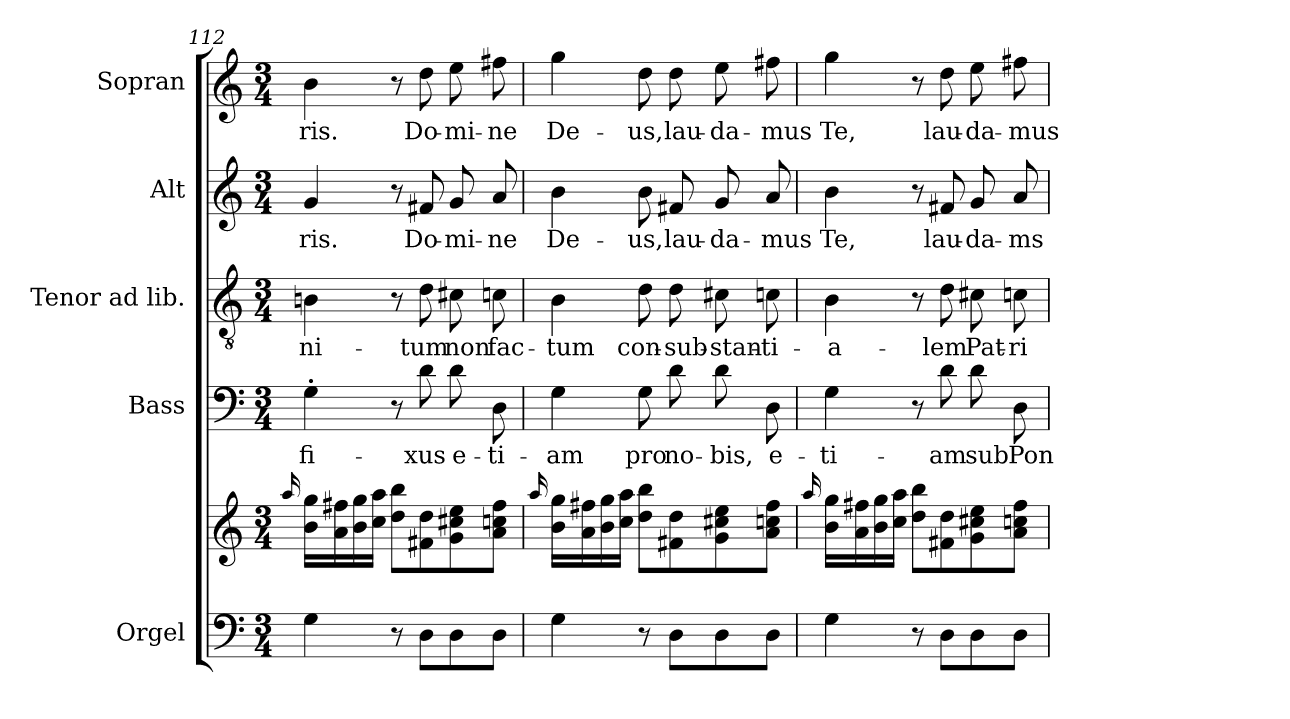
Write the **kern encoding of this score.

**kern	**kern	**kern	**text	**kern	**text	**kern	**text	**kern	**text
*part5	*part5	*part4	*part4	*part3	*part3	*part2	*part2	*part1	*part1
*staff6	*staff5	*staff4	*staff4	*staff3	*staff3	*staff2	*staff2	*staff1	*staff1
*I"Orgel	*	*I"Bass	*	*I"Tenor ad lib.	*	*I"Alt	*	*I"Sopran	*
*I'Org.	*	*I'B	*	*I'T	*	*I'A	*	*I'S	*
*clefF4	*clefG2	*clefF4	*	*clefGv2	*	*clefG2	*	*clefG2	*
*k[]	*k[]	*k[]	*	*k[]	*	*k[]	*	*k[]	*
*C:	*C:	*C:	*	*C:	*	*C:	*	*C:	*
*M3/4	*M3/4	*M3/4	*	*M3/4	*	*M3/4	*	*M3/4	*
=112	=112	=112	=112	=112	=112	=112	=112	=112	=112
.	16qqaa/	.	.	.	.	.	.	.	.
!	!	!	!LO:LY:b	!	!LO:LY:b	!	!LO:LY:b	!	!LO:LY:b
4G\	16b\ 16gg\LL	4G'>\	-fi-	4Bn\	-ni-	4g/	-ris.	4b\	-ris.
.	16a\ 16ff#X\	.	.	.	.	.	.	.	.
.	16b\ 16gg\	.	.	.	.	.	.	.	.
.	16cc\ 16aa\JJ	.	.	.	.	.	.	.	.
8r	8dd\ 8bb\L	8r	.	8r	.	8r	.	8r	.
!	!	!	!LO:LY:b	!	!LO:LY:b	!	!LO:LY:b	!	!LO:LY:b
8D\L	8f#X\ 8dd\	8d\	-xus	8d\	-tum	8f#X/	Do-	8dd\	Do-
!	!	!	!LO:LY:b	!	!LO:LY:b	!	!LO:LY:b	!	!LO:LY:b
8D\	8g\ 8cc#X\ 8ee\	8d\	e-	8c#X\	non	8g/	-mi-	8ee\	-mi-
!	!	!	!LO:LY:b	!	!LO:LY:b	!	!LO:LY:b	!	!LO:LY:b
8D\J	8a\ 8ccn\ 8ff#\J	8D\	-ti-	8cn\	fac-	8a/	-ne	8ff#X\	-ne
=113	=113	=113	=113	=113	=113	=113	=113	=113	=113
.	16qqaa/	.	.	.	.	.	.	.	.
!	!	!	!LO:LY:b	!	!LO:LY:b	!	!LO:LY:b	!	!LO:LY:b
4G\	16b\ 16gg\LL	4G\	-am	4B\	-tum	4b\	De-	4gg\	De-
.	16a\ 16ff#X\	.	.	.	.	.	.	.	.
.	16b\ 16gg\	.	.	.	.	.	.	.	.
.	16cc\ 16aa\JJ	.	.	.	.	.	.	.	.
!	!	!	!LO:LY:b	!	!LO:LY:b	!	!LO:LY:b	!	!LO:LY:b
8r	8dd\ 8bb\L	8G\	pro	8d\	con-	8b\	-us,	8dd\	-us,
!	!	!	!LO:LY:b	!	!LO:LY:b	!	!LO:LY:b	!	!LO:LY:b
8D\L	8f#X\ 8dd\	8d\	no-	8d\	-sub-	8f#X/	lau-	8dd\	lau-
!	!	!	!LO:LY:b	!	!LO:LY:b	!	!LO:LY:b	!	!LO:LY:b
8D\	8g\ 8cc#X\ 8ee\	8d\	-bis,	8c#X\	-stan-	8g/	-da-	8ee\	-da-
!	!	!	!LO:LY:b	!	!LO:LY:b	!	!LO:LY:b	!	!LO:LY:b
8D\J	8a\ 8ccn\ 8ff#\J	8D\	e-	8cn\	-ti-	8a/	-mus	8ff#X\	-mus
=114	=114	=114	=114	=114	=114	=114	=114	=114	=114
.	16qqaa/	.	.	.	.	.	.	.	.
!	!	!	!LO:LY:b	!	!LO:LY:b	!	!LO:LY:b	!	!LO:LY:b
4G\	16b\ 16gg\LL	4G\	-ti-	4B\	-a-	4b\	Te,	4gg\	Te,
.	16a\ 16ff#X\	.	.	.	.	.	.	.	.
.	16b\ 16gg\	.	.	.	.	.	.	.	.
.	16cc\ 16aa\JJ	.	.	.	.	.	.	.	.
8r	8dd\ 8bb\L	8r	.	8r	.	8r	.	8r	.
!	!	!	!LO:LY:b	!	!LO:LY:b	!	!LO:LY:b	!	!LO:LY:b
8D\L	8f#X\ 8dd\	8d\	-am	8d\	-lem	8f#X/	lau-	8dd\	lau-
!	!	!	!LO:LY:b	!	!LO:LY:b	!	!LO:LY:b	!	!LO:LY:b
8D\	8g\ 8cc#X\ 8ee\	8d\	sub	8c#X\	Pat-	8g/	-da-	8ee\	-da-
!	!	!	!LO:LY:b	!	!LO:LY:b	!	!LO:LY:b	!	!LO:LY:b
8D\J	8a\ 8ccn\ 8ff#\J	8D\	Pon-	8cn\	-ri	8a/	-ms	8ff#X\	-mus
=	=	=	=	=	=	=	=	=	=
*-	*-	*-	*-	*-	*-	*-	*-	*-	*-
